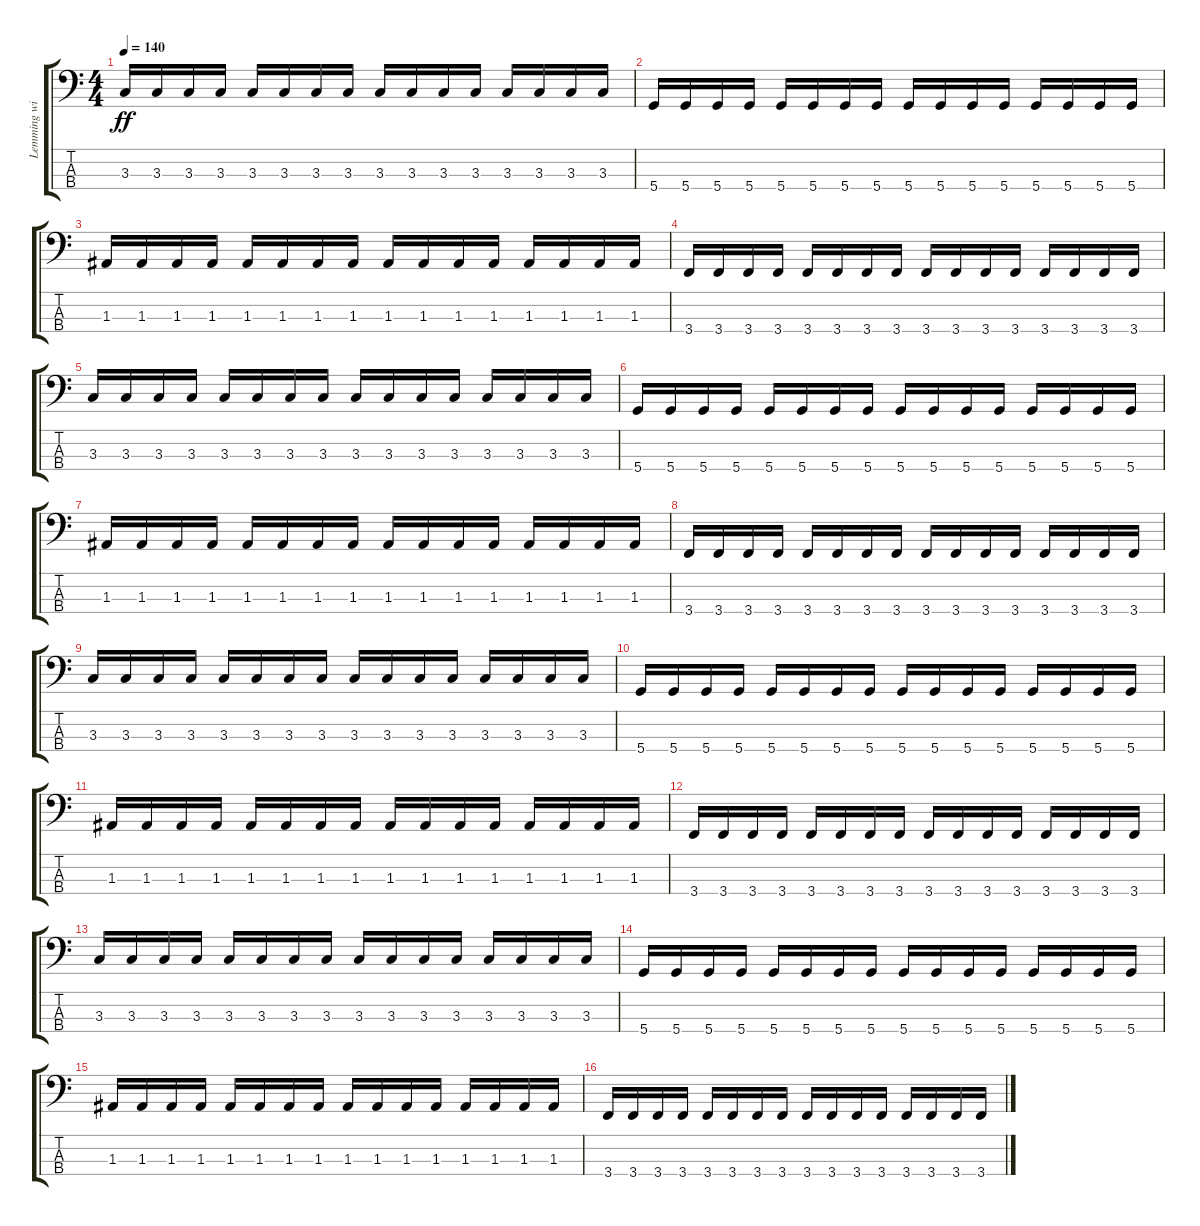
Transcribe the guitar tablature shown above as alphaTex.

\track ("Lemming with Bass" "Lemming wi") {instrument electricbasspick}
\staff {score tabs}
\tuning (G2 D2 A1 D1) {hide}
\ts (4 4)
\tempo 140
\clef f4
\ks c
3.3.16{dy ff} 3.3.16 3.3.16 3.3.16 3.3.16 3.3.16 3.3.16 3.3.16 3.3.16 3.3.16 3.3.16 3.3.16 3.3.16 3.3.16 3.3.16 3.3.16 |
5.4.16 5.4.16 5.4.16 5.4.16 5.4.16 5.4.16 5.4.16 5.4.16 5.4.16 5.4.16 5.4.16 5.4.16 5.4.16 5.4.16 5.4.16 5.4.16 |
1.3.16 1.3.16 1.3.16 1.3.16 1.3.16 1.3.16 1.3.16 1.3.16 1.3.16 1.3.16 1.3.16 1.3.16 1.3.16 1.3.16 1.3.16 1.3.16 |
3.4.16 3.4.16 3.4.16 3.4.16 3.4.16 3.4.16 3.4.16 3.4.16 3.4.16 3.4.16 3.4.16 3.4.16 3.4.16 3.4.16 3.4.16 3.4.16 |
3.3.16 3.3.16 3.3.16 3.3.16 3.3.16 3.3.16 3.3.16 3.3.16 3.3.16 3.3.16 3.3.16 3.3.16 3.3.16 3.3.16 3.3.16 3.3.16 |
5.4.16 5.4.16 5.4.16 5.4.16 5.4.16 5.4.16 5.4.16 5.4.16 5.4.16 5.4.16 5.4.16 5.4.16 5.4.16 5.4.16 5.4.16 5.4.16 |
1.3.16 1.3.16 1.3.16 1.3.16 1.3.16 1.3.16 1.3.16 1.3.16 1.3.16 1.3.16 1.3.16 1.3.16 1.3.16 1.3.16 1.3.16 1.3.16 |
3.4.16 3.4.16 3.4.16 3.4.16 3.4.16 3.4.16 3.4.16 3.4.16 3.4.16 3.4.16 3.4.16 3.4.16 3.4.16 3.4.16 3.4.16 3.4.16 |
3.3.16 3.3.16 3.3.16 3.3.16 3.3.16 3.3.16 3.3.16 3.3.16 3.3.16 3.3.16 3.3.16 3.3.16 3.3.16 3.3.16 3.3.16 3.3.16 |
5.4.16 5.4.16 5.4.16 5.4.16 5.4.16 5.4.16 5.4.16 5.4.16 5.4.16 5.4.16 5.4.16 5.4.16 5.4.16 5.4.16 5.4.16 5.4.16 |
1.3.16 1.3.16 1.3.16 1.3.16 1.3.16 1.3.16 1.3.16 1.3.16 1.3.16 1.3.16 1.3.16 1.3.16 1.3.16 1.3.16 1.3.16 1.3.16 |
3.4.16 3.4.16 3.4.16 3.4.16 3.4.16 3.4.16 3.4.16 3.4.16 3.4.16 3.4.16 3.4.16 3.4.16 3.4.16 3.4.16 3.4.16 3.4.16 |
3.3.16 3.3.16 3.3.16 3.3.16 3.3.16 3.3.16 3.3.16 3.3.16 3.3.16 3.3.16 3.3.16 3.3.16 3.3.16 3.3.16 3.3.16 3.3.16 |
5.4.16 5.4.16 5.4.16 5.4.16 5.4.16 5.4.16 5.4.16 5.4.16 5.4.16 5.4.16 5.4.16 5.4.16 5.4.16 5.4.16 5.4.16 5.4.16 |
1.3.16 1.3.16 1.3.16 1.3.16 1.3.16 1.3.16 1.3.16 1.3.16 1.3.16 1.3.16 1.3.16 1.3.16 1.3.16 1.3.16 1.3.16 1.3.16 |
3.4.16 3.4.16 3.4.16 3.4.16 3.4.16 3.4.16 3.4.16 3.4.16 3.4.16 3.4.16 3.4.16 3.4.16 3.4.16 3.4.16 3.4.16 3.4.16
